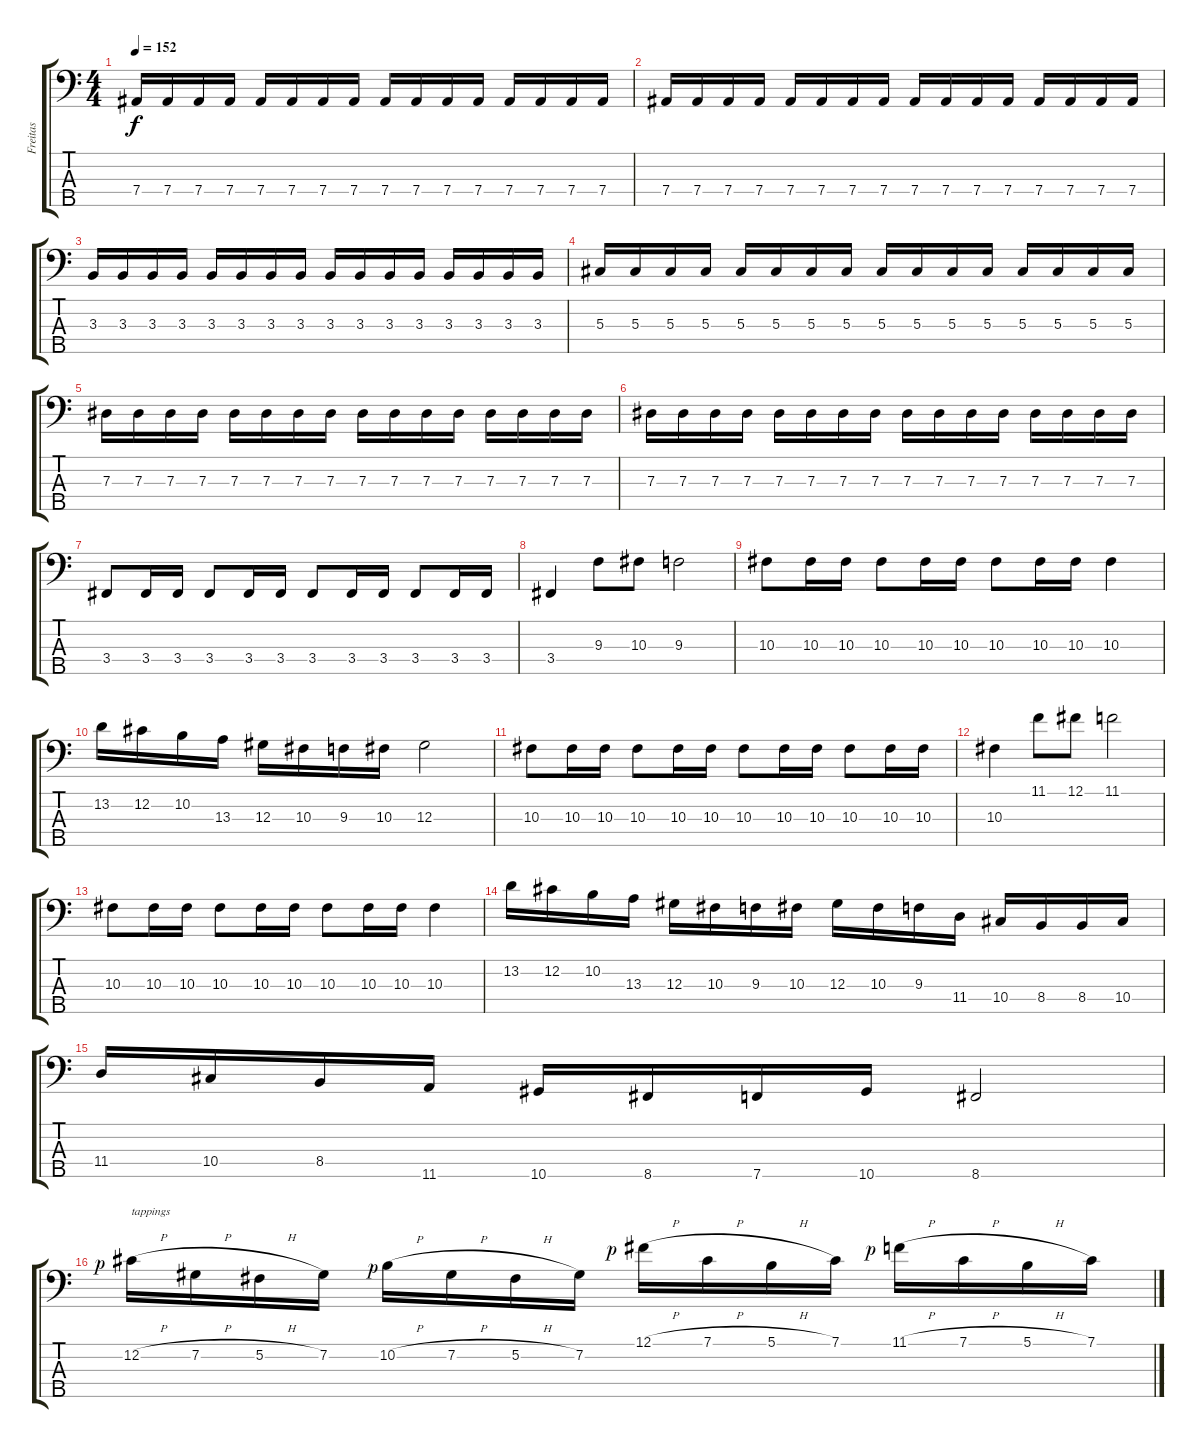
\track ("Freitas" "Freitas") {instrument electricbasspick}
\staff {score tabs}
\tuning (Gb2 Db2 Ab1 Eb1 Bb0) {hide}
\ts (4 4)
\tempo 152
\clef f4
\ks c
7.4.16{dy f} 7.4.16 7.4.16 7.4.16 7.4.16 7.4.16 7.4.16 7.4.16 7.4.16 7.4.16 7.4.16 7.4.16 7.4.16 7.4.16 7.4.16 7.4.16 |
7.4.16 7.4.16 7.4.16 7.4.16 7.4.16 7.4.16 7.4.16 7.4.16 7.4.16 7.4.16 7.4.16 7.4.16 7.4.16 7.4.16 7.4.16 7.4.16 |
3.3.16 3.3.16 3.3.16 3.3.16 3.3.16 3.3.16 3.3.16 3.3.16 3.3.16 3.3.16 3.3.16 3.3.16 3.3.16 3.3.16 3.3.16 3.3.16 |
5.3.16 5.3.16 5.3.16 5.3.16 5.3.16 5.3.16 5.3.16 5.3.16 5.3.16 5.3.16 5.3.16 5.3.16 5.3.16 5.3.16 5.3.16 5.3.16 |
7.3.16 7.3.16 7.3.16 7.3.16 7.3.16 7.3.16 7.3.16 7.3.16 7.3.16 7.3.16 7.3.16 7.3.16 7.3.16 7.3.16 7.3.16 7.3.16 |
7.3.16 7.3.16 7.3.16 7.3.16 7.3.16 7.3.16 7.3.16 7.3.16 7.3.16 7.3.16 7.3.16 7.3.16 7.3.16 7.3.16 7.3.16 7.3.16 |
3.4.8 3.4.16 3.4.16 3.4.8 3.4.16 3.4.16 3.4.8 3.4.16 3.4.16 3.4.8 3.4.16 3.4.16 |
3.4.4 9.3.8 10.3.8 9.3.2 |
10.3.8 10.3.16 10.3.16 10.3.8 10.3.16 10.3.16 10.3.8 10.3.16 10.3.16 10.3.4 |
13.2.16 12.2.16 10.2.16 13.3.16 12.3.16 10.3.16 9.3.16 10.3.16 12.3.2 |
10.3.8 10.3.16 10.3.16 10.3.8 10.3.16 10.3.16 10.3.8 10.3.16 10.3.16 10.3.8 10.3.16 10.3.16 |
10.3.4 11.1.8 12.1.8 11.1.2 |
10.3.8 10.3.16 10.3.16 10.3.8 10.3.16 10.3.16 10.3.8 10.3.16 10.3.16 10.3.4 |
13.2.16 12.2.16 10.2.16 13.3.16 12.3.16 10.3.16 9.3.16 10.3.16 12.3.16 10.3.16 9.3.16 11.4.16 10.4.16 8.4.16 8.4.16 10.4.16 |
11.4.16 10.4.16 8.4.16 11.5.16 10.5.16 8.5.16 7.5.16 10.5.16 8.5.2 |
12.2{h rf 1}.16{txt "tappings"} 7.2{h}.16 5.2{h}.16 7.2.16 10.2{h rf 1}.16 7.2{h}.16 5.2{h}.16 7.2.16 12.1{h rf 1}.16 7.1{h}.16 5.1{h}.16 7.1.16 11.1{h rf 1}.16 7.1{h}.16 5.1{h}.16 7.1.16
